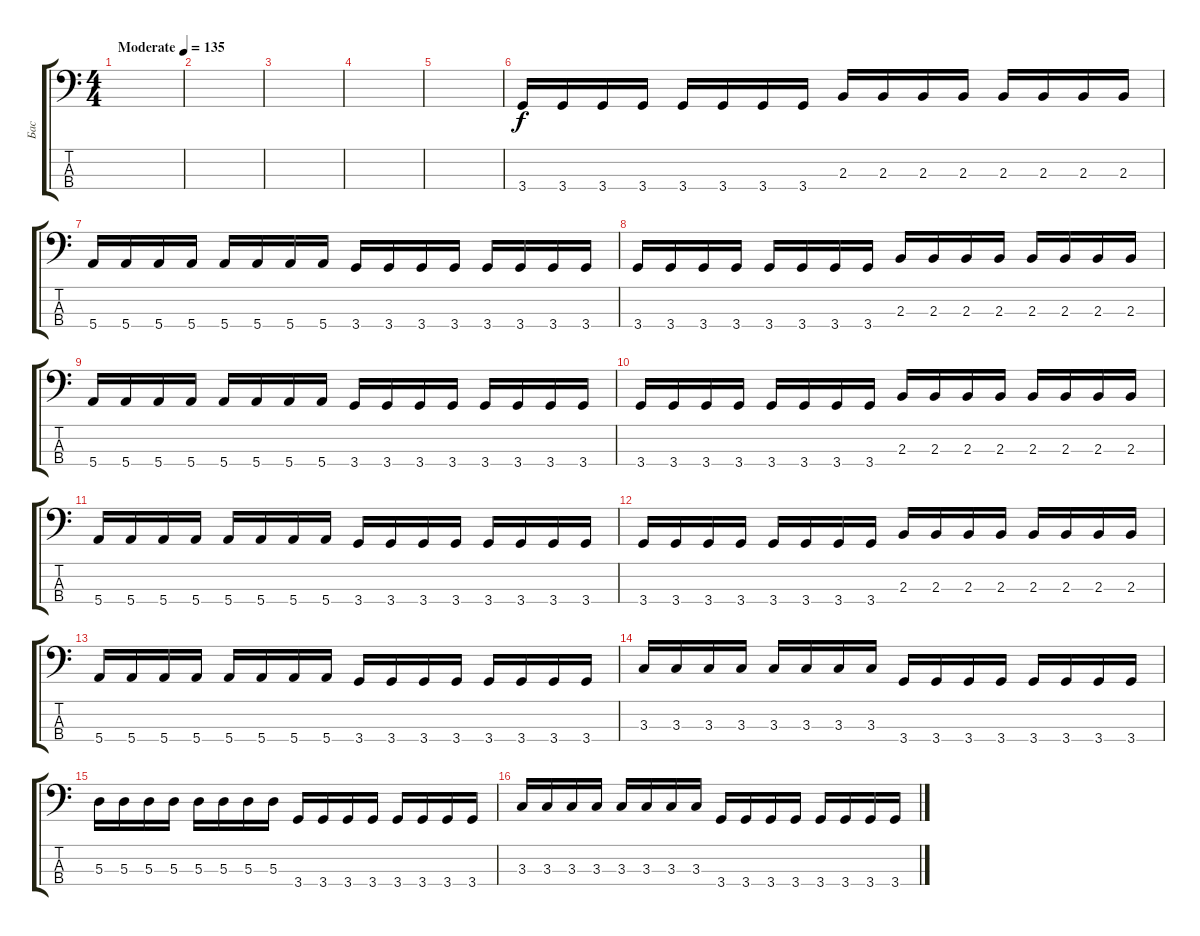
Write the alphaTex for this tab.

\track ("Бас" "Бас") {instrument electricbassfinger}
\staff {score tabs}
\tuning (G2 D2 A1 E1) {hide}
\ts (4 4)
\tempo (135 "Moderate")
\clef f4
\ks c
|
|
|
|
|
3.4.16 3.4.16 3.4.16 3.4.16 3.4.16 3.4.16 3.4.16 3.4.16 2.3.16 2.3.16 2.3.16 2.3.16 2.3.16 2.3.16 2.3.16 2.3.16 |
5.4.16 5.4.16 5.4.16 5.4.16 5.4.16 5.4.16 5.4.16 5.4.16 3.4.16 3.4.16 3.4.16 3.4.16 3.4.16 3.4.16 3.4.16 3.4.16 |
3.4.16 3.4.16 3.4.16 3.4.16 3.4.16 3.4.16 3.4.16 3.4.16 2.3.16 2.3.16 2.3.16 2.3.16 2.3.16 2.3.16 2.3.16 2.3.16 |
5.4.16 5.4.16 5.4.16 5.4.16 5.4.16 5.4.16 5.4.16 5.4.16 3.4.16 3.4.16 3.4.16 3.4.16 3.4.16 3.4.16 3.4.16 3.4.16 |
3.4.16 3.4.16 3.4.16 3.4.16 3.4.16 3.4.16 3.4.16 3.4.16 2.3.16 2.3.16 2.3.16 2.3.16 2.3.16 2.3.16 2.3.16 2.3.16 |
5.4.16 5.4.16 5.4.16 5.4.16 5.4.16 5.4.16 5.4.16 5.4.16 3.4.16 3.4.16 3.4.16 3.4.16 3.4.16 3.4.16 3.4.16 3.4.16 |
3.4.16 3.4.16 3.4.16 3.4.16 3.4.16 3.4.16 3.4.16 3.4.16 2.3.16 2.3.16 2.3.16 2.3.16 2.3.16 2.3.16 2.3.16 2.3.16 |
5.4.16 5.4.16 5.4.16 5.4.16 5.4.16 5.4.16 5.4.16 5.4.16 3.4.16 3.4.16 3.4.16 3.4.16 3.4.16 3.4.16 3.4.16 3.4.16 |
3.3.16 3.3.16 3.3.16 3.3.16 3.3.16 3.3.16 3.3.16 3.3.16 3.4.16 3.4.16 3.4.16 3.4.16 3.4.16 3.4.16 3.4.16 3.4.16 |
5.3.16 5.3.16 5.3.16 5.3.16 5.3.16 5.3.16 5.3.16 5.3.16 3.4.16 3.4.16 3.4.16 3.4.16 3.4.16 3.4.16 3.4.16 3.4.16 |
3.3.16 3.3.16 3.3.16 3.3.16 3.3.16 3.3.16 3.3.16 3.3.16 3.4.16 3.4.16 3.4.16 3.4.16 3.4.16 3.4.16 3.4.16 3.4.16
